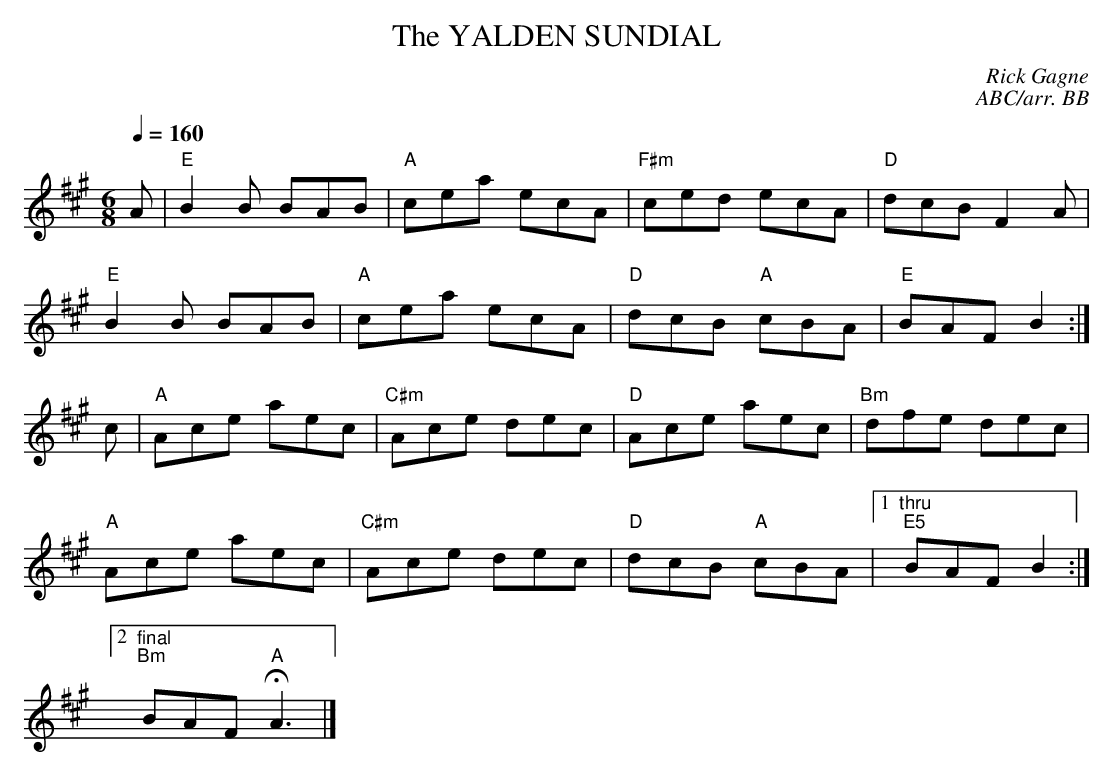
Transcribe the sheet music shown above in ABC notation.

X:1
T: YALDEN SUNDIAL, The
C: Rick Gagne
C:ABC/arr. BB
Q:1/4=160
M: 6/8
K: A
A | "E"B2B BAB | "A"cea ecA | "F#m"ced ecA | "D"dcB F2A |
"E"B2B BAB | "A"cea ecA | "D"dcB "A"cBA | "E"BAF B2 :|
c | "A"Ace aec | "C#m"Ace dec | "D"Ace aec | "Bm"dfe dec |
"A"Ace aec | "C#m"Ace dec | "D"dcB "A"cBA |1 "thru""E5"BAF B2 :|
[2 "final""Bm"BAF "A"HA3|]
